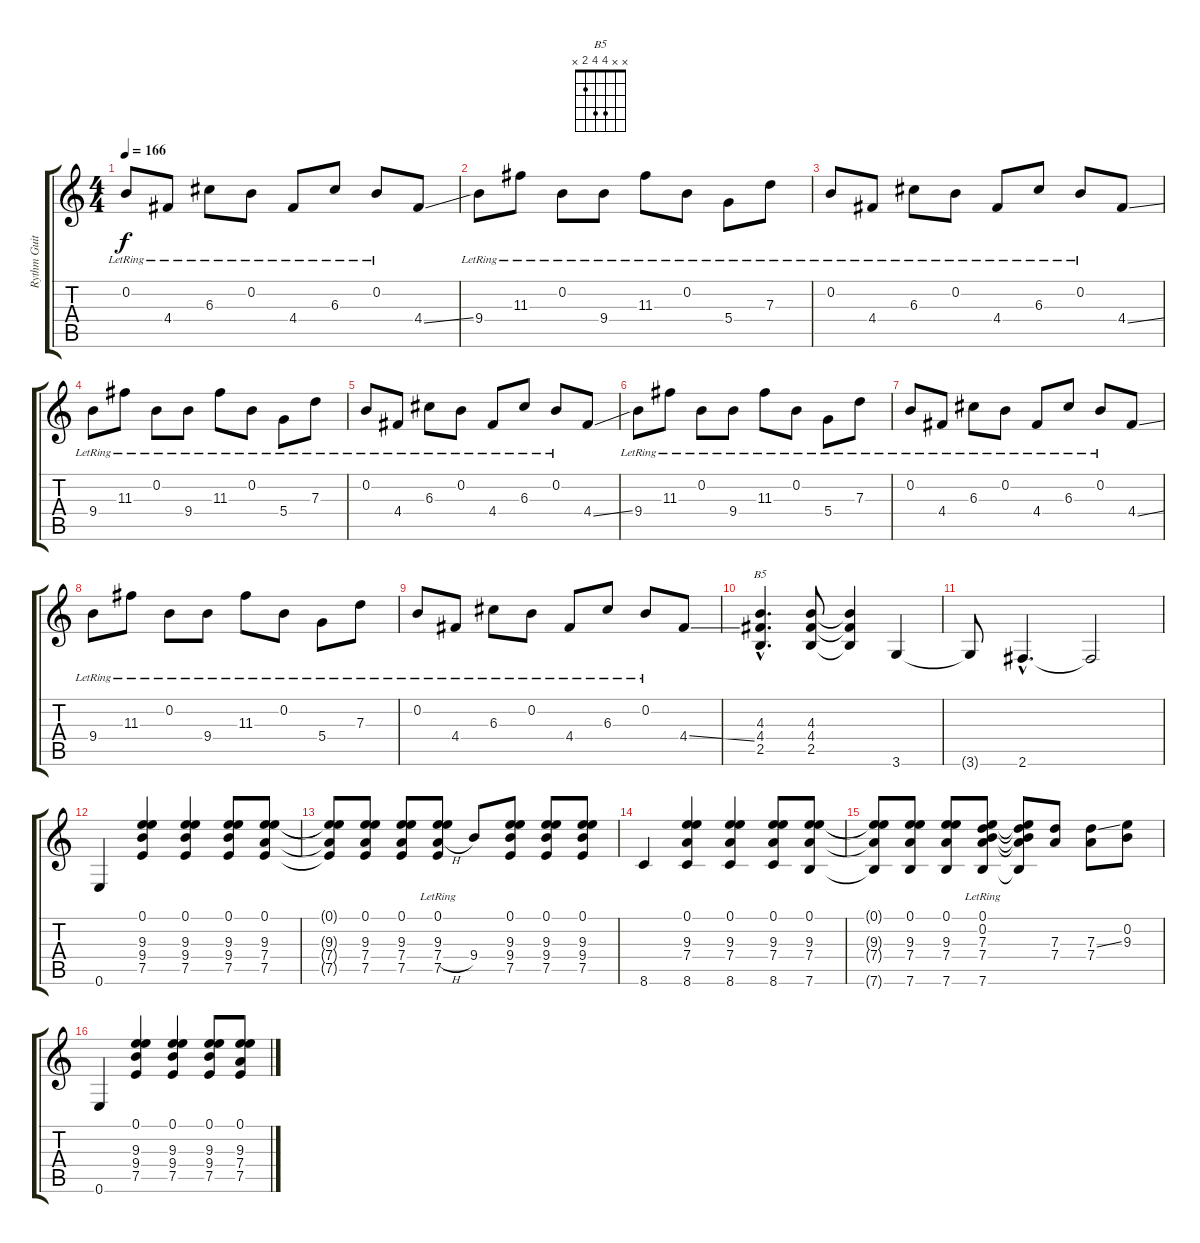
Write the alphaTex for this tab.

\track ("Rythm Guitar" "Rythm Guit") {instrument distortionguitar}
\staff {score tabs}
\tuning (E4 B3 G3 D3 A2 E2) {hide}
\chord ("B5" x x 4 4 2 x)
\ts (4 4)
\tempo 166
\clef g2
\ks c
0.2{lr}.8{dy f} 4.4{lr}.8 6.3{lr}.8 0.2{lr}.8 4.4{lr}.8 6.3{lr}.8 0.2{lr}.8 4.4{ss}.8 |
9.4{lr}.8 11.3{lr}.8 0.2{lr}.8 9.4{lr}.8 11.3{lr}.8 0.2{lr}.8 5.4{lr}.8 7.3{lr}.8 |
0.2{lr}.8 4.4{lr}.8 6.3{lr}.8 0.2{lr}.8 4.4{lr}.8 6.3{lr}.8 0.2{lr}.8 4.4{ss}.8 |
9.4{lr}.8 11.3{lr}.8 0.2{lr}.8 9.4{lr}.8 11.3{lr}.8 0.2{lr}.8 5.4{lr}.8 7.3{lr}.8 |
0.2{lr}.8 4.4{lr}.8 6.3{lr}.8 0.2{lr}.8 4.4{lr}.8 6.3{lr}.8 0.2{lr}.8 4.4{ss}.8 |
9.4{lr}.8 11.3{lr}.8 0.2{lr}.8 9.4{lr}.8 11.3{lr}.8 0.2{lr}.8 5.4{lr}.8 7.3{lr}.8 |
0.2{lr}.8 4.4{lr}.8 6.3{lr}.8 0.2{lr}.8 4.4{lr}.8 6.3{lr}.8 0.2{lr}.8 4.4{ss}.8 |
9.4{lr}.8 11.3{lr}.8 0.2{lr}.8 9.4{lr}.8 11.3{lr}.8 0.2{lr}.8 5.4{lr}.8 7.3{lr}.8 |
0.2{lr}.8 4.4{lr}.8 6.3{lr}.8 0.2{lr}.8 4.4{lr}.8 6.3{lr}.8 0.2{lr}.8 4.4{ss}.8 |
(4.3{hac} 4.4{hac} 2.5{hac}).4{d ch "B5"} (4.3 4.4 2.5).8 (4.3{t} 4.4{t} 2.5{t}).4 3.6.4 |
3.6{t}.8 2.6{hac}.4{d} 2.6{t}.2 |
0.6.4 (0.1 9.3 9.4 7.5).4 (0.1 9.3 9.4 7.5).4 (0.1 9.3 9.4 7.5).8 (0.1 9.3 7.4 7.5).8 |
(0.1{t} 9.3{t} 7.4{t} 7.5{t}).8 (0.1 9.3 7.4 7.5).8 (0.1 9.3 7.4 7.5).8 (0.1{lr} 9.3{lr} 7.4{h} 7.5{lr}).8 9.4.8 (0.1 9.3 9.4 7.5).8 (0.1 9.3 9.4 7.5).8 (0.1 9.3 9.4 7.5).8 |
8.6.4 (0.1 9.3 7.4 8.6).4 (0.1 9.3 7.4 8.6).4 (0.1 9.3 7.4 8.6).8 (0.1 9.3 7.4 7.6).8 |
(0.1{t} 9.3{t} 7.4{t} 7.6{t}).8 (0.1 9.3 7.4 7.6).8 (0.1 9.3 7.4 7.6).8 (0.1{lr} 0.2{lr} 7.3{lr} 7.4{lr} 7.6{lr}).8 (0.1{t} 0.2{t} 7.3{t} 7.4{t} 7.6{t}).8 (7.3 7.4).8 (7.3{ss} 7.4).8 (0.2 9.3).8 |
0.6.4 (0.1 9.3 9.4 7.5).4 (0.1 9.3 9.4 7.5).4 (0.1 9.3 9.4 7.5).8 (0.1 9.3 7.4 7.5).8
